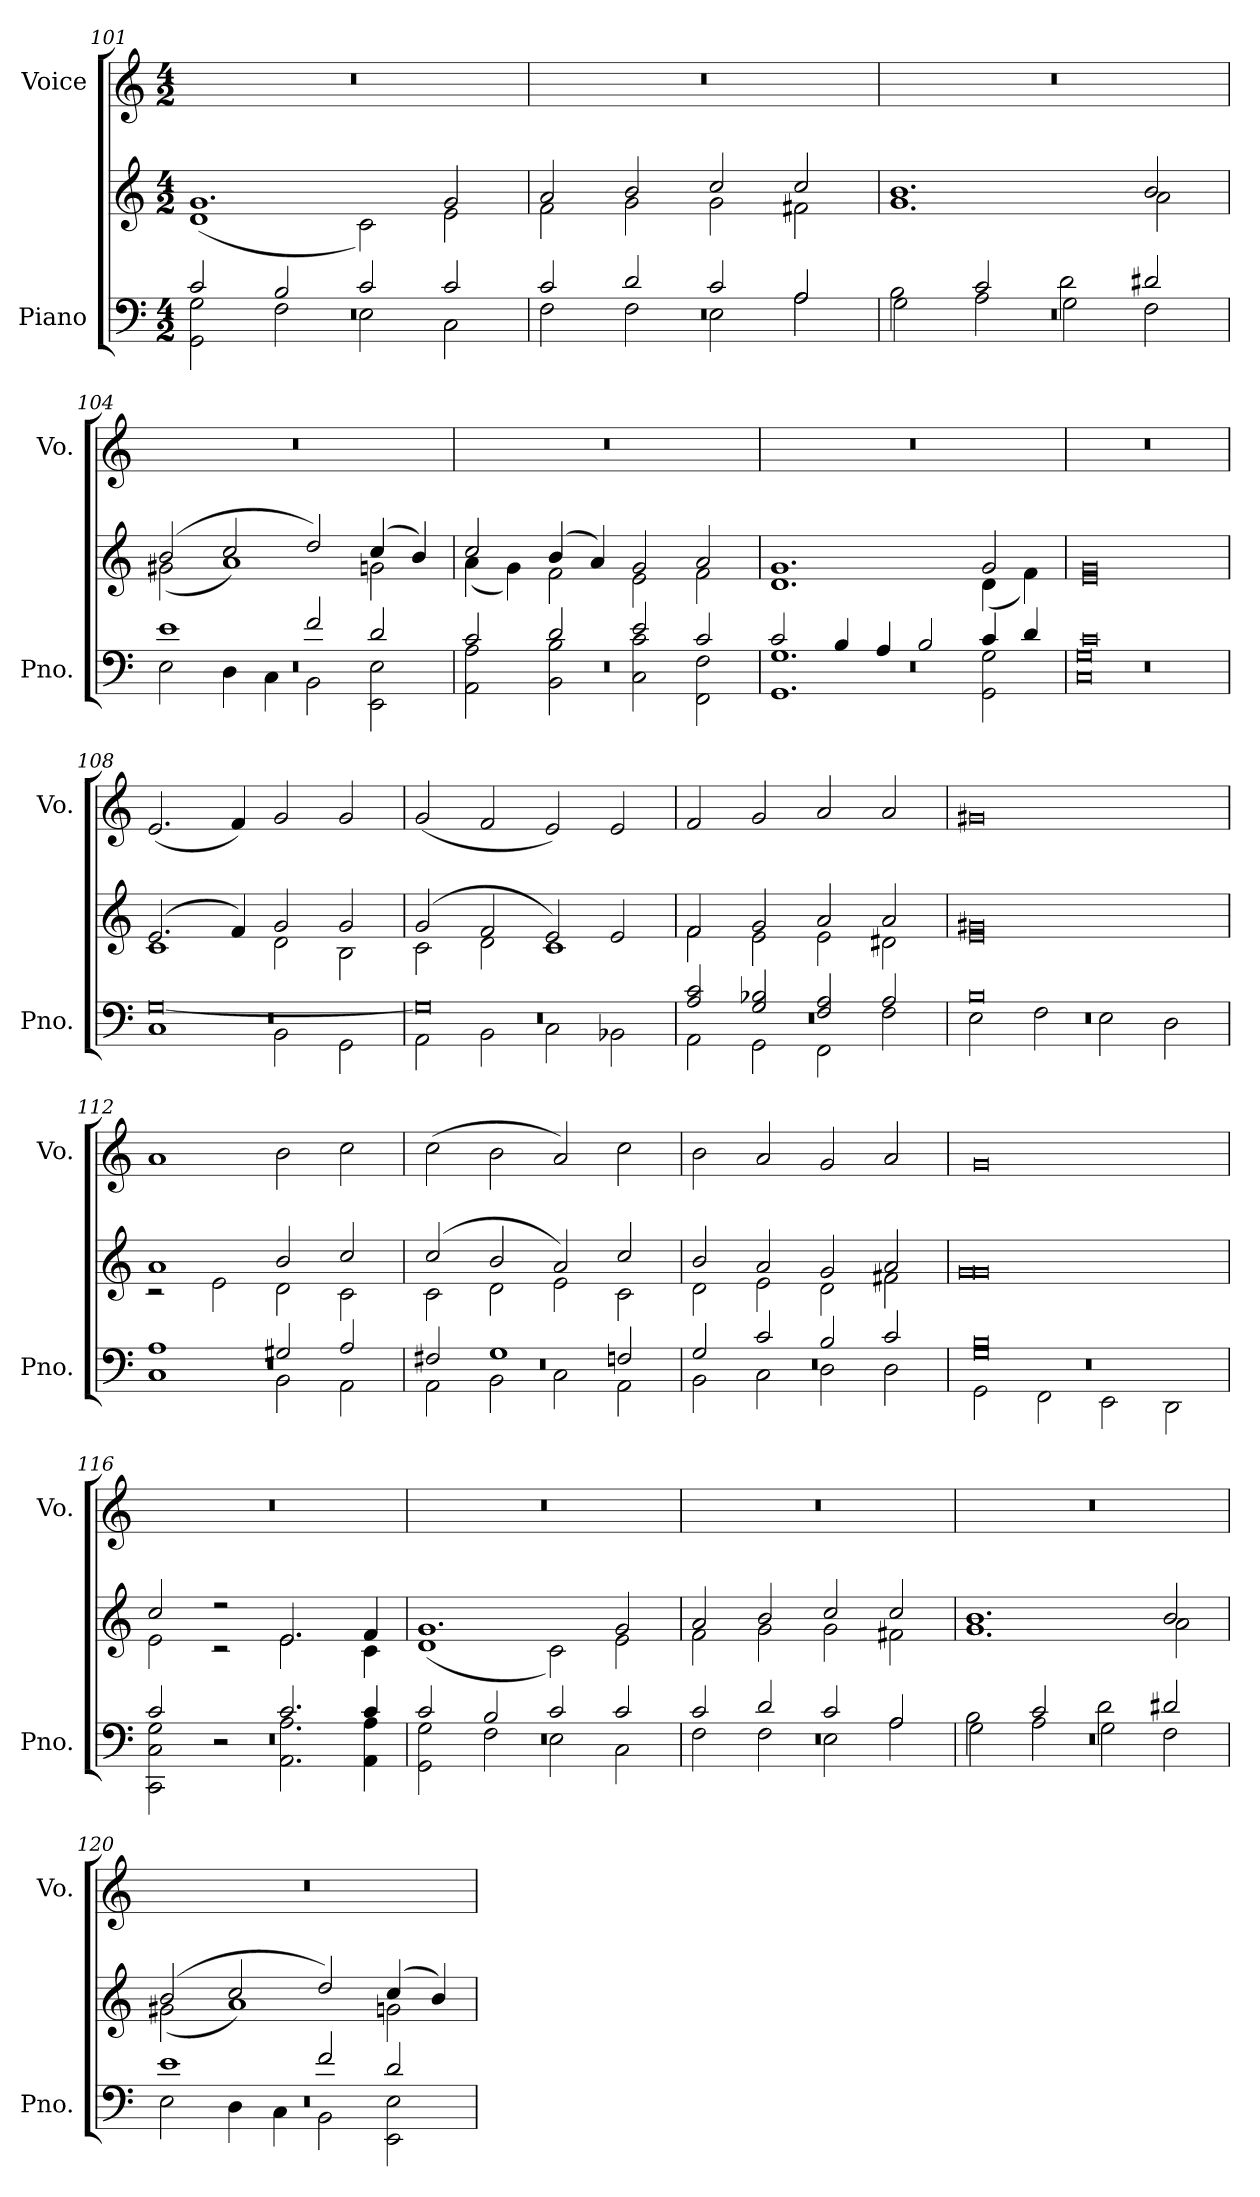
**kern	**kern	**kern
*part2	*part2	*part1
*staff3	*staff2	*staff1
*I"Piano	*	*I"Voice
*I'Pno.	*	*I'Vo.
*clefF4	*clefG2	*clefG2
*k[]	*k[]	*k[]
*C:	*C:	*C:
*M4/2	*M4/2	*M4/2
=101	=101	=101
*^	*^	*
*	*^	*	*	*
0r	2c/	2GG\ 2G\	1.g	(1d	0r
.	2B/	2F\	.	.	.
.	2c/	2E\	.	2c\)	.
.	2c/	2C\	2g/	2e\	.
=102	=102	=102	=102	=102	=102
0r	2c/	2F\	2a/	2f\	0r
.	2d/	2F\	2b/	2g\	.
.	2c/	2E\	2cc/	2g\	.
.	2A/	2A\	2cc/	2f#X\	.
=103	=103	=103	=103	=103	=103
0r	2B\	2G\	1.b	1.g	0r
.	2c/	2A\	.	.	.
.	2d\	2G\	.	.	.
.	2d#X/	2F\	2b/	2a\	.
!!LO:PB:g=z
=104	=104	=104	=104	=104	=104
0r	1e	2E\	(2b/	(2g#X\	0r
.	.	4D\	2cc/	1a)	.
.	.	4C\	.	.	.
.	2f/	2BB\	2dd/)	.	.
.	2d/	2EE\ 2E\	(4cc/	2gn\	.
.	.	.	4b/)	.	.
=105	=105	=105	=105	=105	=105
0r	2c/	2AA\ 2A\	2cc/	(4a\	0r
.	.	.	.	4g\)	.
.	2d/	2BB\ 2B\	(4b/	2f\	.
.	.	.	4a/)	.	.
.	2e/	2C\ 2c\	2g/	2e\	.
.	2c/	2FF\ 2F\	2a/	2f\	.
=106	=106	=106	=106	=106	=106
0r	2c/	1.GG 1.G	1.g	1.d	0r
.	4B/	.	.	.	.
.	4A/	.	.	.	.
.	2B/	.	.	.	.
.	4c/	2GG\ 2G\	2g/	(4d\	.
.	4d/	.	.	4f\)	.
=107	=107	=107	=107	=107	=107
0r	0c	0C 0G	0g	0e	0r
=108	=108	=108	=108	=108	=108
0r	[0G	1C	(2.e/	1c	(2.e/
.	.	.	4f/)	.	4f/)
.	.	2BB\	2g/	2d\	2g/
.	.	2GG\	2g/	2B\	2g/
=109	=109	=109	=109	=109	=109
0r	0G]	2AA\	(2g/	2c\	(2g/
.	.	2BB\	2f/	2d\	2f/
.	.	2C\	2e/)	1c	2e/)
.	.	2BB-X\	2e/	.	2e/
!!LO:LB:g=z
=110	=110	=110	=110	=110	=110
0r	2A/ 2c/	2AA\	2f/	2f\	2f/
.	2G/ 2B-X/	2GG\	2g/	2e\	2g/
.	2F/ 2A/	2FF\	2a/	2e\	2a/
.	2A/	2F\	2a/	2d#X\	2a/
=111	=111	=111	=111	=111	=111
0r	0B	2E\	0g#X	0e	0g#X
.	.	2F\	.	.	.
.	.	2E\	.	.	.
.	.	2D\	.	.	.
=112	=112	=112	=112	=112	=112
0r	1A	1C	1a	2r	1a
.	.	.	.	2e\	.
.	2G#X/	2BB\	2b/	2d\	2b\
.	2A/	2AA\	2cc/	2c\	2cc\
=113	=113	=113	=113	=113	=113
0r	2F#X/	2AA\	(2cc/	2c\	(2cc\
.	1G	2BB\	2b/	2d\	2b\
.	.	2C\	2a/)	2e\	2a/)
.	2Fn/	2AA\	2cc/	2c\	2cc\
=114	=114	=114	=114	=114	=114
0r	2G/	2BB\	2b/	2d\	2b\
.	2c/	2C\	2a/	2e\	2a/
.	2B/	2D\	2g/	2d\	2g/
.	2c/	2D\	2a/	2f#X\	2a/
=115	=115	=115	=115	=115	=115
0r	0G 0B	2GG\	0g	0g	0g
.	.	2FF\	.	.	.
.	.	2EE\	.	.	.
.	.	2DD\	.	.	.
=116	=116	=116	=116	=116	=116
0r	2c/	2CC\ 2C\ 2G\	2cc/	2e\	0r
.	2r	2r	2r	2r	.
.	2.c/	2.AA\ 2.A\	2.e/	2.e\	.
.	4c/	4AA\ 4A\	4f/	4c\	.
!!LO:LB:g=z
=117	=117	=117	=117	=117	=117
0r	2c/	2GG\ 2G\	1.g	(1d	0r
.	2B/	2F\	.	.	.
.	2c/	2E\	.	2c\)	.
.	2c/	2C\	2g/	2e\	.
=118	=118	=118	=118	=118	=118
0r	2c/	2F\	2a/	2f\	0r
.	2d/	2F\	2b/	2g\	.
.	2c/	2E\	2cc/	2g\	.
.	2A/	2A\	2cc/	2f#X\	.
=119	=119	=119	=119	=119	=119
0r	2B\	2G\	1.b	1.g	0r
.	2c/	2A\	.	.	.
.	2d\	2G\	.	.	.
.	2d#X/	2F\	2b/	2a\	.
=120	=120	=120	=120	=120	=120
0r	1e	2E\	(2b/	(2g#X\	0r
.	.	4D\	2cc/	1a)	.
.	.	4C\	.	.	.
.	2f/	2BB\	2dd/)	.	.
.	2d/	2EE\ 2E\	(4cc/	2gn\	.
.	.	.	4b/)	.	.
*v	*v	*v	*	*	*
*	*v	*v	*
=	=	=
*-	*-	*-
